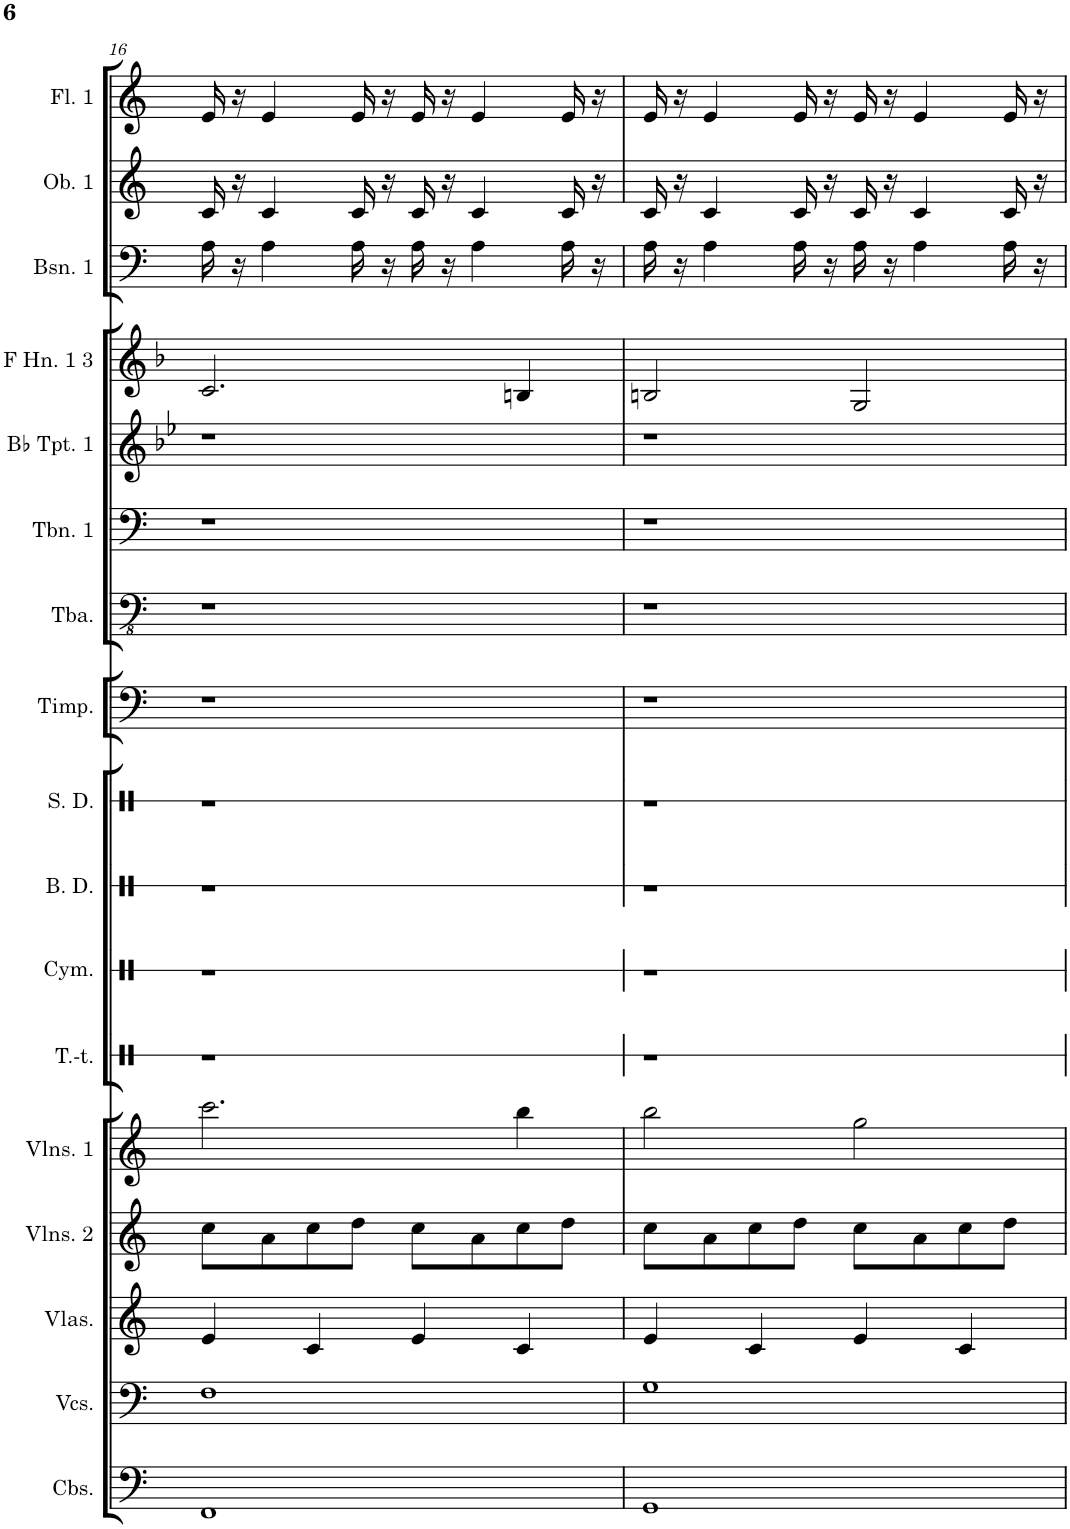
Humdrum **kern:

**kern	**kern	**kern	**kern	**kern	**kern	**kern	**kern	**kern	**kern	**kern	**kern	**kern	**kern	**kern	**kern	**kern
*part17	*part16	*part15	*part14	*part13	*part12	*part11	*part10	*part9	*part8	*part7	*part6	*part5	*part4	*part3	*part2	*part1
*staff17	*staff16	*staff15	*staff14	*staff13	*staff12	*staff11	*staff10	*staff9	*staff8	*staff7	*staff6	*staff5	*staff4	*staff3	*staff2	*staff1
*I"Contrabasses	*I"Violoncellos	*I"Violas	*I"Violins 2	*I"Violins 1	*I"Tam-tam	*I"Cymbals	*I"Bass Drum	*I"Snare Drum	*I"Timpani	*I"Tuba	*I"Trombone 1	*I"Bb Trumpet 1	*I"F Horn 1 &amp; 3	*I"Bassoon 1	*I"Oboe 1	*I"Flute 1
*I'Cbs.	*I'Vcs.	*I'Vlas.	*I'Vlns. 2	*I'Vlns. 1	*I'T.-t.	*I'Cym.	*I'B. D.	*I'S. D.	*I'Timp.	*I'Tba.	*I'Tbn. 1	*I'Bb Tpt. 1	*I'F Hn. 1 3	*I'Bsn. 1	*I'Ob. 1	*I'Fl. 1
!!LO:PB:g=z
*clefF4	*clefF4	*clefG2	*clefG2	*clefG2	*clefX	*clefX	*clefX	*clefX	*clefF4	*clefFv4	*clefF4	*clefG2	*clefG2	*clefF4	*clefG2	*clefG2
*Trd7c12	*	*	*	*	*	*	*	*	*	*	*	*Trd1c2	*Trd4c7	*	*	*Trd-7c-12
*k[]	*k[]	*k[]	*k[]	*k[]	*k[]	*k[]	*k[]	*k[]	*k[]	*k[]	*k[]	*k[b-e-]	*k[b-]	*k[]	*k[]	*k[]
*M4/4	*M4/4	*M4/4	*M4/4	*M4/4	*M4/4	*M4/4	*M4/4	*M4/4	*M4/4	*M4/4	*M4/4	*M4/4	*M4/4	*M4/4	*M4/4	*M4/4
=16	=16	=16	=16	=16	=16	=16	=16	=16	=16	=16	=16	=16	=16	=16	=16	=16
1FF	1F	4e/	8cc\L	2.ccc\	1r	1r	1r	1r	1r	1r	1r	1r	2.c/	16A\	16c/	16e/
.	.	.	.	.	.	.	.	.	.	.	.	.	.	16r	16r	16r
.	.	.	8a\	.	.	.	.	.	.	.	.	.	.	4A\	4c/	4e/
.	.	4c/	8cc\	.	.	.	.	.	.	.	.	.	.	.	.	.
.	.	.	8dd\J	.	.	.	.	.	.	.	.	.	.	16A\	16c/	16e/
.	.	.	.	.	.	.	.	.	.	.	.	.	.	16r	16r	16r
.	.	4e/	8cc\L	.	.	.	.	.	.	.	.	.	.	16A\	16c/	16e/
.	.	.	.	.	.	.	.	.	.	.	.	.	.	16r	16r	16r
.	.	.	8a\	.	.	.	.	.	.	.	.	.	.	4A\	4c/	4e/
.	.	4c/	8cc\	4bb\	.	.	.	.	.	.	.	.	4Bn/	.	.	.
.	.	.	8dd\J	.	.	.	.	.	.	.	.	.	.	16A\	16c/	16e/
.	.	.	.	.	.	.	.	.	.	.	.	.	.	16r	16r	16r
=17	=17	=17	=17	=17	=17	=17	=17	=17	=17	=17	=17	=17	=17	=17	=17	=17
1GG	1G	4e/	8cc\L	2bb\	1r	1r	1r	1r	1r	1r	1r	1r	2Bn/	16A\	16c/	16e/
.	.	.	.	.	.	.	.	.	.	.	.	.	.	16r	16r	16r
.	.	.	8a\	.	.	.	.	.	.	.	.	.	.	4A\	4c/	4e/
.	.	4c/	8cc\	.	.	.	.	.	.	.	.	.	.	.	.	.
.	.	.	8dd\J	.	.	.	.	.	.	.	.	.	.	16A\	16c/	16e/
.	.	.	.	.	.	.	.	.	.	.	.	.	.	16r	16r	16r
.	.	4e/	8cc\L	2gg\	.	.	.	.	.	.	.	.	2G/	16A\	16c/	16e/
.	.	.	.	.	.	.	.	.	.	.	.	.	.	16r	16r	16r
.	.	.	8a\	.	.	.	.	.	.	.	.	.	.	4A\	4c/	4e/
.	.	4c/	8cc\	.	.	.	.	.	.	.	.	.	.	.	.	.
.	.	.	8dd\J	.	.	.	.	.	.	.	.	.	.	16A\	16c/	16e/
.	.	.	.	.	.	.	.	.	.	.	.	.	.	16r	16r	16r
=	=	=	=	=	=	=	=	=	=	=	=	=	=	=	=	=
*-	*-	*-	*-	*-	*-	*-	*-	*-	*-	*-	*-	*-	*-	*-	*-	*-
